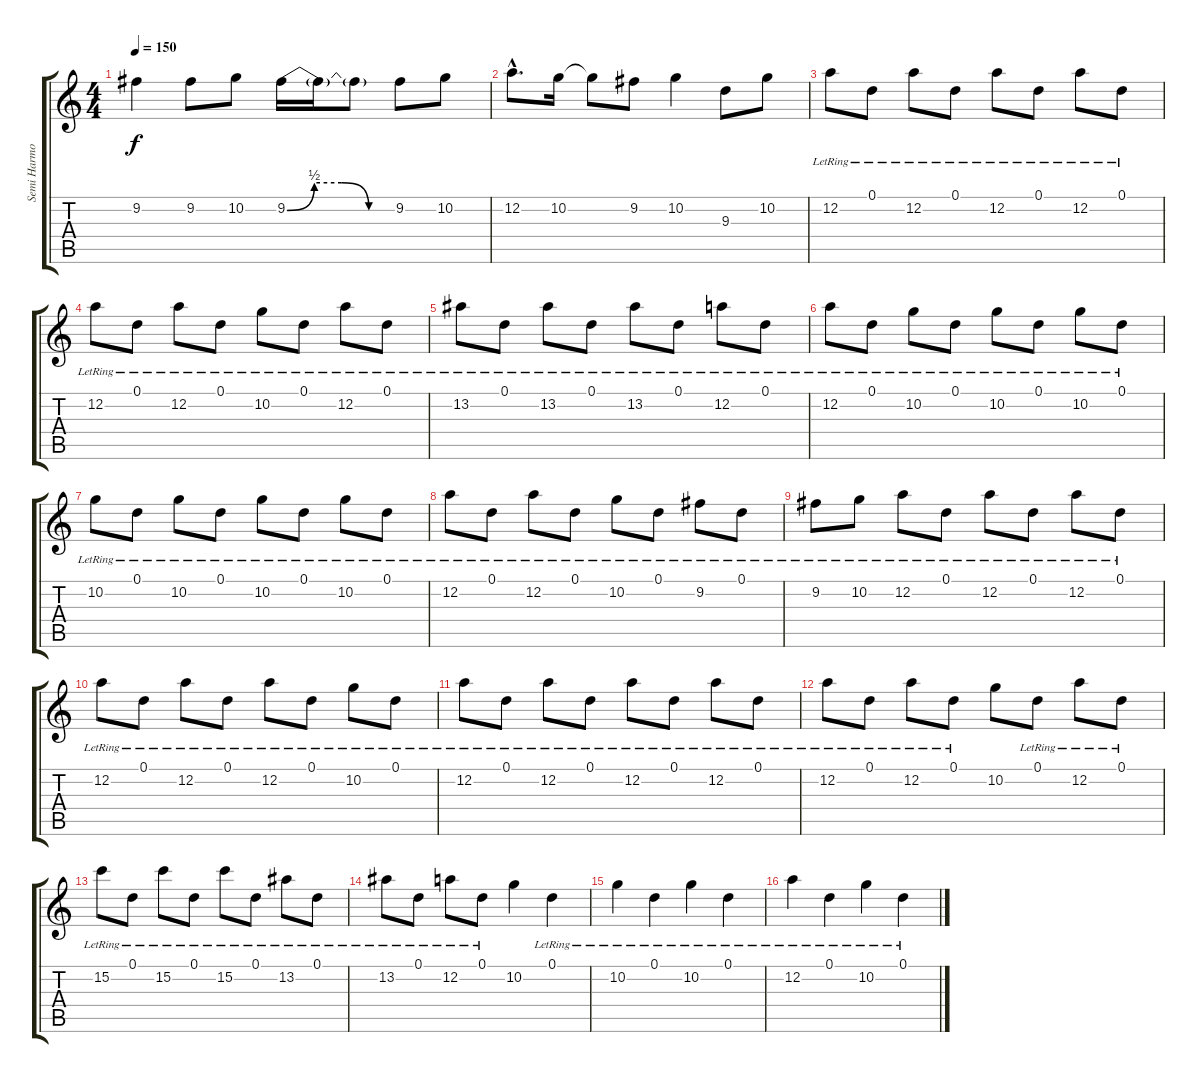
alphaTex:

\track ("Semi Harmonics" "Semi Harmo") {instrument distortionguitar}
\staff {score tabs}
\tuning (D4 A3 F3 C3 G2 C2) {hide}
\ts (4 4)
\tempo 150
\clef g2
\ks c
9.2.4{dy f} 9.2.8 10.2.8 9.2{be (custom 0 0 15 2 30 2 45 0 60 0)}.16 9.2{t}.16 9.2{t}.8 9.2.8 10.2.8 |
12.2{hac}.8{d} 10.2.16 10.2{t}.8 9.2.8 10.2.4 9.3.8 10.2.8 |
12.2{lr}.8 0.1{lr}.8 12.2{lr}.8 0.1{lr}.8 12.2{lr}.8 0.1{lr}.8 12.2{lr}.8 0.1{lr}.8 |
12.2{lr}.8 0.1{lr}.8 12.2{lr}.8 0.1{lr}.8 10.2{lr}.8 0.1{lr}.8 12.2{lr}.8 0.1{lr}.8 |
13.2{lr}.8 0.1{lr}.8 13.2{lr}.8 0.1{lr}.8 13.2{lr}.8 0.1{lr}.8 12.2{lr}.8 0.1{lr}.8 |
12.2{lr}.8 0.1{lr}.8 10.2{lr}.8 0.1{lr}.8 10.2{lr}.8 0.1{lr}.8 10.2{lr}.8 0.1{lr}.8 |
10.2{lr}.8 0.1{lr}.8 10.2{lr}.8 0.1{lr}.8 10.2{lr}.8 0.1{lr}.8 10.2{lr}.8 0.1{lr}.8 |
12.2{lr}.8 0.1{lr}.8 12.2{lr}.8 0.1{lr}.8 10.2{lr}.8 0.1{lr}.8 9.2{lr}.8 0.1{lr}.8 |
9.2{lr}.8 10.2{lr}.8 12.2{lr}.8 0.1{lr}.8 12.2{lr}.8 0.1{lr}.8 12.2{lr}.8 0.1{lr}.8 |
12.2{lr}.8 0.1{lr}.8 12.2{lr}.8 0.1{lr}.8 12.2{lr}.8 0.1{lr}.8 10.2{lr}.8 0.1{lr}.8 |
12.2{lr}.8 0.1{lr}.8 12.2{lr}.8 0.1{lr}.8 12.2{lr}.8 0.1{lr}.8 12.2{lr}.8 0.1{lr}.8 |
12.2{lr}.8 0.1{lr}.8 12.2{lr}.8 0.1{lr}.8 10.2.8 0.1{lr}.8 12.2{lr}.8 0.1{lr}.8 |
15.2{lr}.8 0.1{lr}.8 15.2{lr}.8 0.1{lr}.8 15.2{lr}.8 0.1{lr}.8 13.2{lr}.8 0.1{lr}.8 |
13.2{lr}.8 0.1{lr}.8 12.2{lr}.8 0.1{lr}.8 10.2.4 0.1{lr}.4 |
10.2{lr}.4 0.1{lr}.4 10.2{lr}.4 0.1{lr}.4 |
12.2{lr}.4 0.1{lr}.4 10.2{lr}.4 0.1{lr}.4
